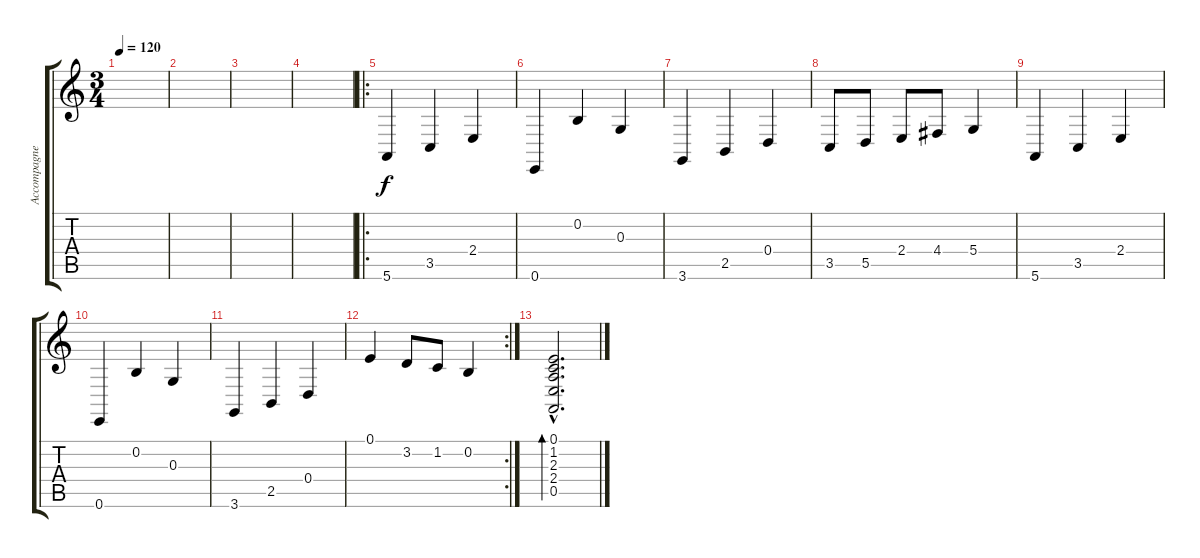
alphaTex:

\track ("Accompagnement" "Accompagne") {instrument stringensemble2}
\staff {score tabs}
\tuning (E4 B3 G3 D3 A2 E2) {hide}
\ts (3 4)
\tempo 120
\clef g2
\ks c
|
|
|
|
\ro
5.6.4{instrument stringensemble1} 3.5.4 2.4.4 |
0.6.4 0.2.4 0.3.4 |
3.6.4 2.5.4 0.4.4 |
3.5.8 5.5.8 2.4.8 4.4.8 5.4.4 |
5.6.4{instrument stringensemble1} 3.5.4 2.4.4 |
0.6.4 0.2.4 0.3.4 |
3.6.4 2.5.4 0.4.4 |
\rc 2
0.1.4 3.2.8 1.2.8 0.2.4 |
(0.1{hac} 1.2{hac} 2.3{hac} 2.4{hac} 0.5{hac}).2{d bd 480}
